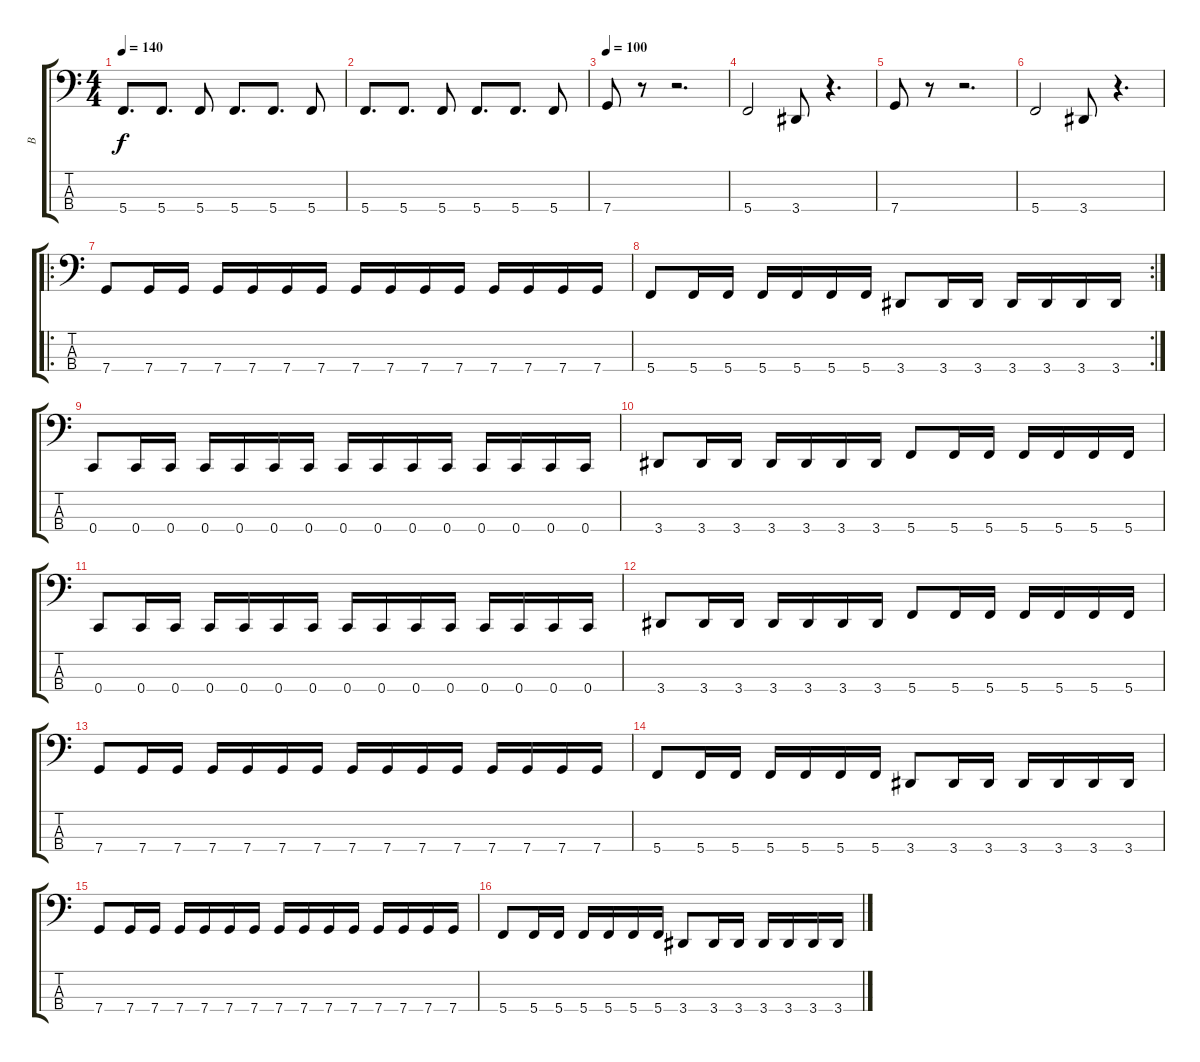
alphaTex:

\track ("B" "B") {instrument electricbassfinger}
\staff {score tabs}
\tuning (F2 C2 G1 C1) {hide}
\ts (4 4)
\tempo 140
\clef f4
\ks c
5.4.8{d dy f} 5.4.8{d} 5.4.8 5.4.8{d} 5.4.8{d} 5.4.8 |
5.4.8{d} 5.4.8{d} 5.4.8 5.4.8{d} 5.4.8{d} 5.4.8 |
\tempo 100
7.4.8 r.8 r.2{d} |
5.4.2 3.4.8 r.4{d} |
7.4.8 r.8 r.2{d} |
5.4.2 3.4.8 r.4{d} |
\ro
7.4.8 7.4.16 7.4.16 7.4.16 7.4.16 7.4.16 7.4.16 7.4.16 7.4.16 7.4.16 7.4.16 7.4.16 7.4.16 7.4.16 7.4.16 |
\rc 2
5.4.8 5.4.16 5.4.16 5.4.16 5.4.16 5.4.16 5.4.16 3.4.8 3.4.16 3.4.16 3.4.16 3.4.16 3.4.16 3.4.16 |
0.4.8 0.4.16 0.4.16 0.4.16 0.4.16 0.4.16 0.4.16 0.4.16 0.4.16 0.4.16 0.4.16 0.4.16 0.4.16 0.4.16 0.4.16 |
3.4.8 3.4.16 3.4.16 3.4.16 3.4.16 3.4.16 3.4.16 5.4.8 5.4.16 5.4.16 5.4.16 5.4.16 5.4.16 5.4.16 |
0.4.8 0.4.16 0.4.16 0.4.16 0.4.16 0.4.16 0.4.16 0.4.16 0.4.16 0.4.16 0.4.16 0.4.16 0.4.16 0.4.16 0.4.16 |
3.4.8 3.4.16 3.4.16 3.4.16 3.4.16 3.4.16 3.4.16 5.4.8 5.4.16 5.4.16 5.4.16 5.4.16 5.4.16 5.4.16 |
7.4.8 7.4.16 7.4.16 7.4.16 7.4.16 7.4.16 7.4.16 7.4.16 7.4.16 7.4.16 7.4.16 7.4.16 7.4.16 7.4.16 7.4.16 |
5.4.8 5.4.16 5.4.16 5.4.16 5.4.16 5.4.16 5.4.16 3.4.8 3.4.16 3.4.16 3.4.16 3.4.16 3.4.16 3.4.16 |
7.4.8 7.4.16 7.4.16 7.4.16 7.4.16 7.4.16 7.4.16 7.4.16 7.4.16 7.4.16 7.4.16 7.4.16 7.4.16 7.4.16 7.4.16 |
5.4.8 5.4.16 5.4.16 5.4.16 5.4.16 5.4.16 5.4.16 3.4.8 3.4.16 3.4.16 3.4.16 3.4.16 3.4.16 3.4.16
